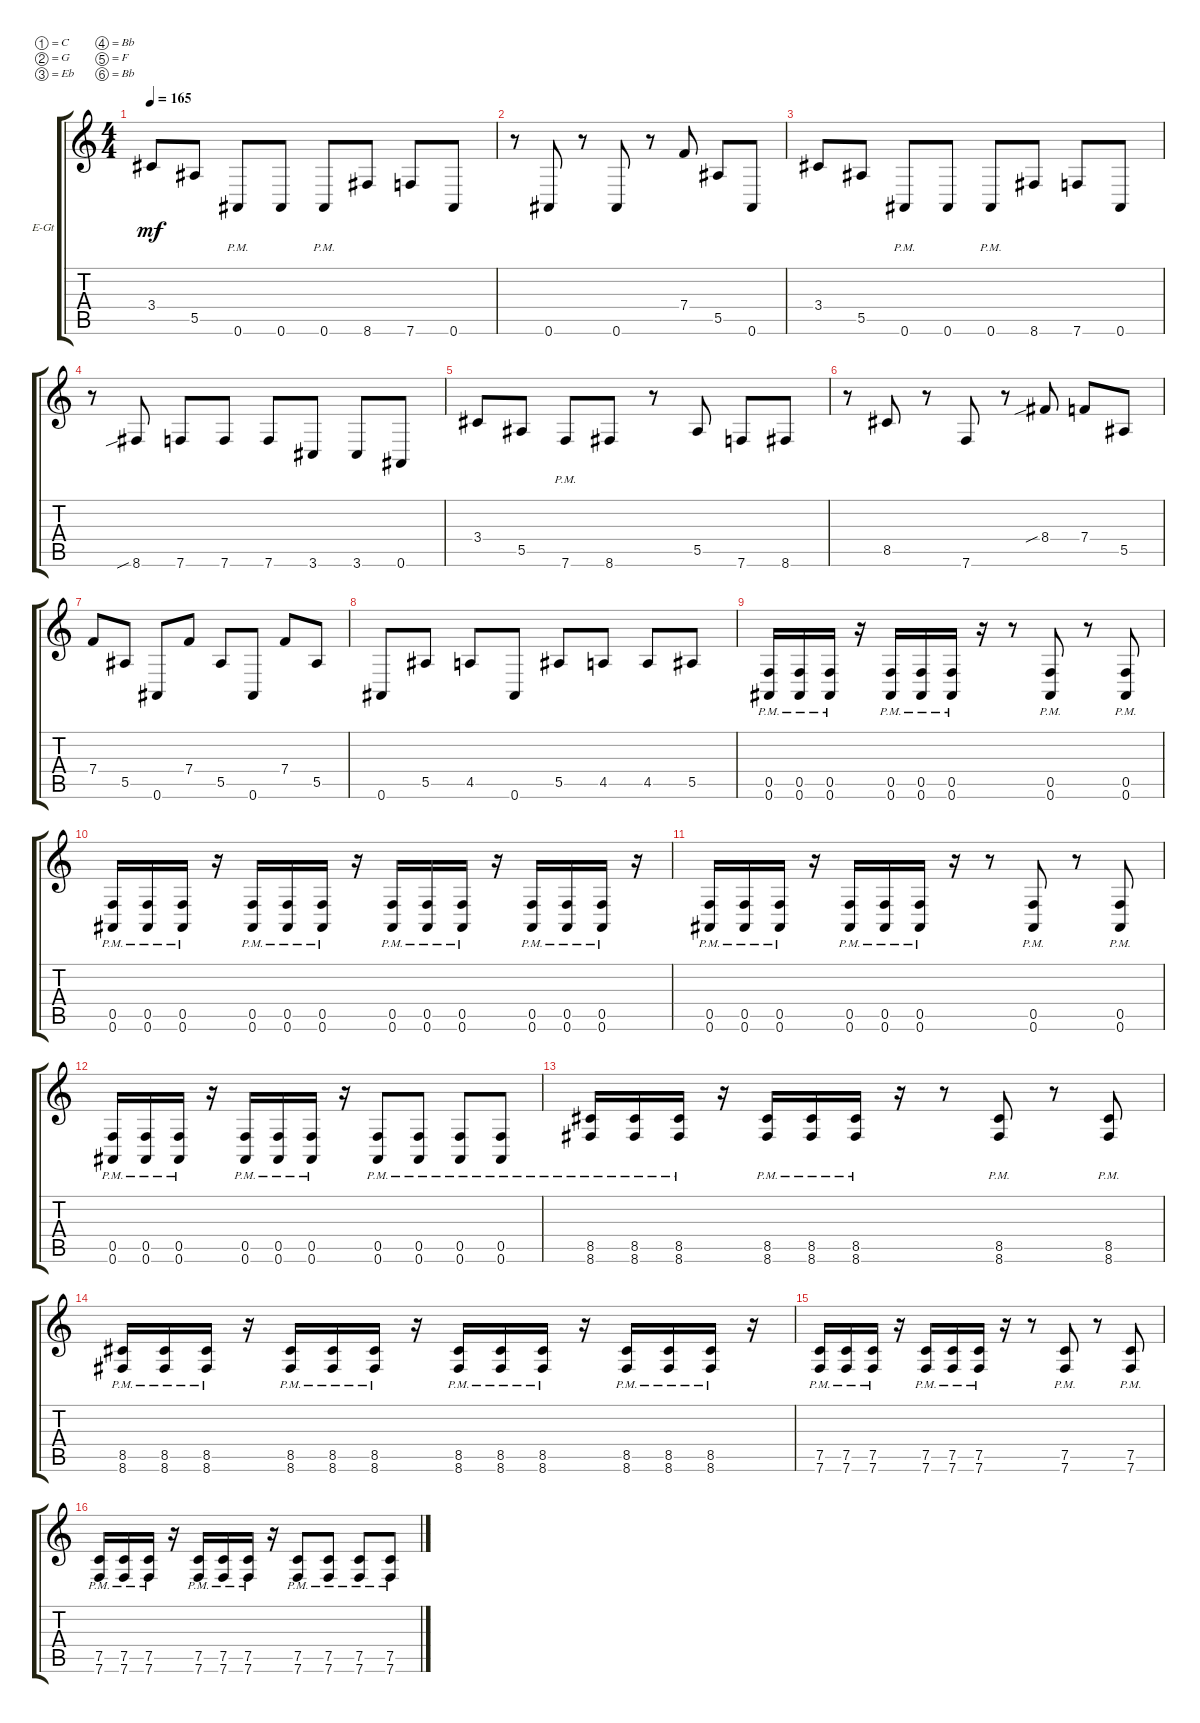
\bracketExtendMode groupsimilarinstruments
\firstSystemTrackNameOrientation horizontal
\otherSystemsTrackNameOrientation horizontal
\track ("Electric Guitar 2" "E-Gt") {instrument distortionguitar}
\staff {score tabs}
\tuning (C4 G3 Eb3 Bb2 F2 Bb1)
\ts (4 4)
\tempo 165
\clef g2
\ks c
3.4.8{dy mf} 5.5.8 0.6{pm}.8 0.6.8 0.6{pm}.8 8.6.8 7.6.8 0.6.8 |
r.8 0.6.8 r.8 0.6.8 r.8 7.4.8 5.5.8 0.6.8 |
3.4.8 5.5.8 0.6{pm}.8 0.6.8 0.6{pm}.8 8.6.8 7.6.8 0.6.8 |
r.8 8.6{sib}.8 7.6.8 7.6.8 7.6.8 3.6.8 3.6.8 0.6.8 |
3.4.8 5.5.8 7.6{pm}.8 8.6.8 r.8 5.5.8 7.6.8 8.6.8 |
r.8 8.5.8 r.8 7.6.8 r.8 8.4{sib}.8 7.4.8 5.5.8 |
7.4.8 5.5.8 0.6.8 7.4.8 5.5.8 0.6.8 7.4.8 5.5.8 |
0.6.8 5.5.8 4.5.8 0.6.8 5.5.8 4.5.8 4.5.8 5.5.8 |
(0.6{pm} 0.5{pm}).16 (0.6{pm} 0.5{pm}).16 (0.6{pm} 0.5{pm}).16 r.16 (0.6{pm} 0.5{pm}).16 (0.6{pm} 0.5{pm}).16 (0.6{pm} 0.5{pm}).16 r.16 r.8 (0.6{pm} 0.5{pm}).8 r.8 (0.6{pm} 0.5{pm}).8 |
(0.6{pm} 0.5{pm}).16 (0.6{pm} 0.5{pm}).16 (0.6{pm} 0.5{pm}).16 r.16 (0.6{pm} 0.5{pm}).16 (0.6{pm} 0.5{pm}).16 (0.6{pm} 0.5{pm}).16 r.16 (0.6{pm} 0.5{pm}).16 (0.6{pm} 0.5{pm}).16 (0.6{pm} 0.5{pm}).16 r.16 (0.6{pm} 0.5{pm}).16 (0.6{pm} 0.5{pm}).16 (0.6{pm} 0.5{pm}).16 r.16 |
(0.6{pm} 0.5{pm}).16 (0.6{pm} 0.5{pm}).16 (0.6{pm} 0.5{pm}).16 r.16 (0.6{pm} 0.5{pm}).16 (0.6{pm} 0.5{pm}).16 (0.6{pm} 0.5{pm}).16 r.16 r.8 (0.6{pm} 0.5{pm}).8 r.8 (0.6{pm} 0.5{pm}).8 |
(0.6{pm} 0.5{pm}).16 (0.6{pm} 0.5{pm}).16 (0.6{pm} 0.5{pm}).16 r.16 (0.6{pm} 0.5{pm}).16 (0.6{pm} 0.5{pm}).16 (0.6{pm} 0.5{pm}).16 r.16 (0.6{pm} 0.5{pm}).8 (0.6{pm} 0.5{pm}).8 (0.6{pm} 0.5{pm}).8 (0.6{pm} 0.5{pm}).8 |
(8.6{pm} 8.5{pm}).16 (8.6{pm} 8.5{pm}).16 (8.6{pm} 8.5{pm}).16 r.16 (8.6{pm} 8.5{pm}).16 (8.6{pm} 8.5{pm}).16 (8.6{pm} 8.5{pm}).16 r.16 r.8 (8.6{pm} 8.5{pm}).8 r.8 (8.6{pm} 8.5{pm}).8 |
(8.6{pm} 8.5{pm}).16 (8.6{pm} 8.5{pm}).16 (8.6{pm} 8.5{pm}).16 r.16 (8.6{pm} 8.5{pm}).16 (8.6{pm} 8.5{pm}).16 (8.6{pm} 8.5{pm}).16 r.16 (8.6{pm} 8.5{pm}).16 (8.6{pm} 8.5{pm}).16 (8.6{pm} 8.5{pm}).16 r.16 (8.6{pm} 8.5{pm}).16 (8.6{pm} 8.5{pm}).16 (8.6{pm} 8.5{pm}).16 r.16 |
(7.6{pm} 7.5{pm}).16 (7.6{pm} 7.5{pm}).16 (7.6{pm} 7.5{pm}).16 r.16 (7.6{pm} 7.5{pm}).16 (7.6{pm} 7.5{pm}).16 (7.6{pm} 7.5{pm}).16 r.16 r.8 (7.6{pm} 7.5{pm}).8 r.8 (7.6{pm} 7.5{pm}).8 |
(7.6{pm} 7.5{pm}).16 (7.6{pm} 7.5{pm}).16 (7.6{pm} 7.5{pm}).16 r.16 (7.6{pm} 7.5{pm}).16 (7.6{pm} 7.5{pm}).16 (7.6{pm} 7.5{pm}).16 r.16 (7.6{pm} 7.5{pm}).8 (7.6{pm} 7.5{pm}).8 (7.6{pm} 7.5{pm}).8 (7.6{pm} 7.5{pm}).8
